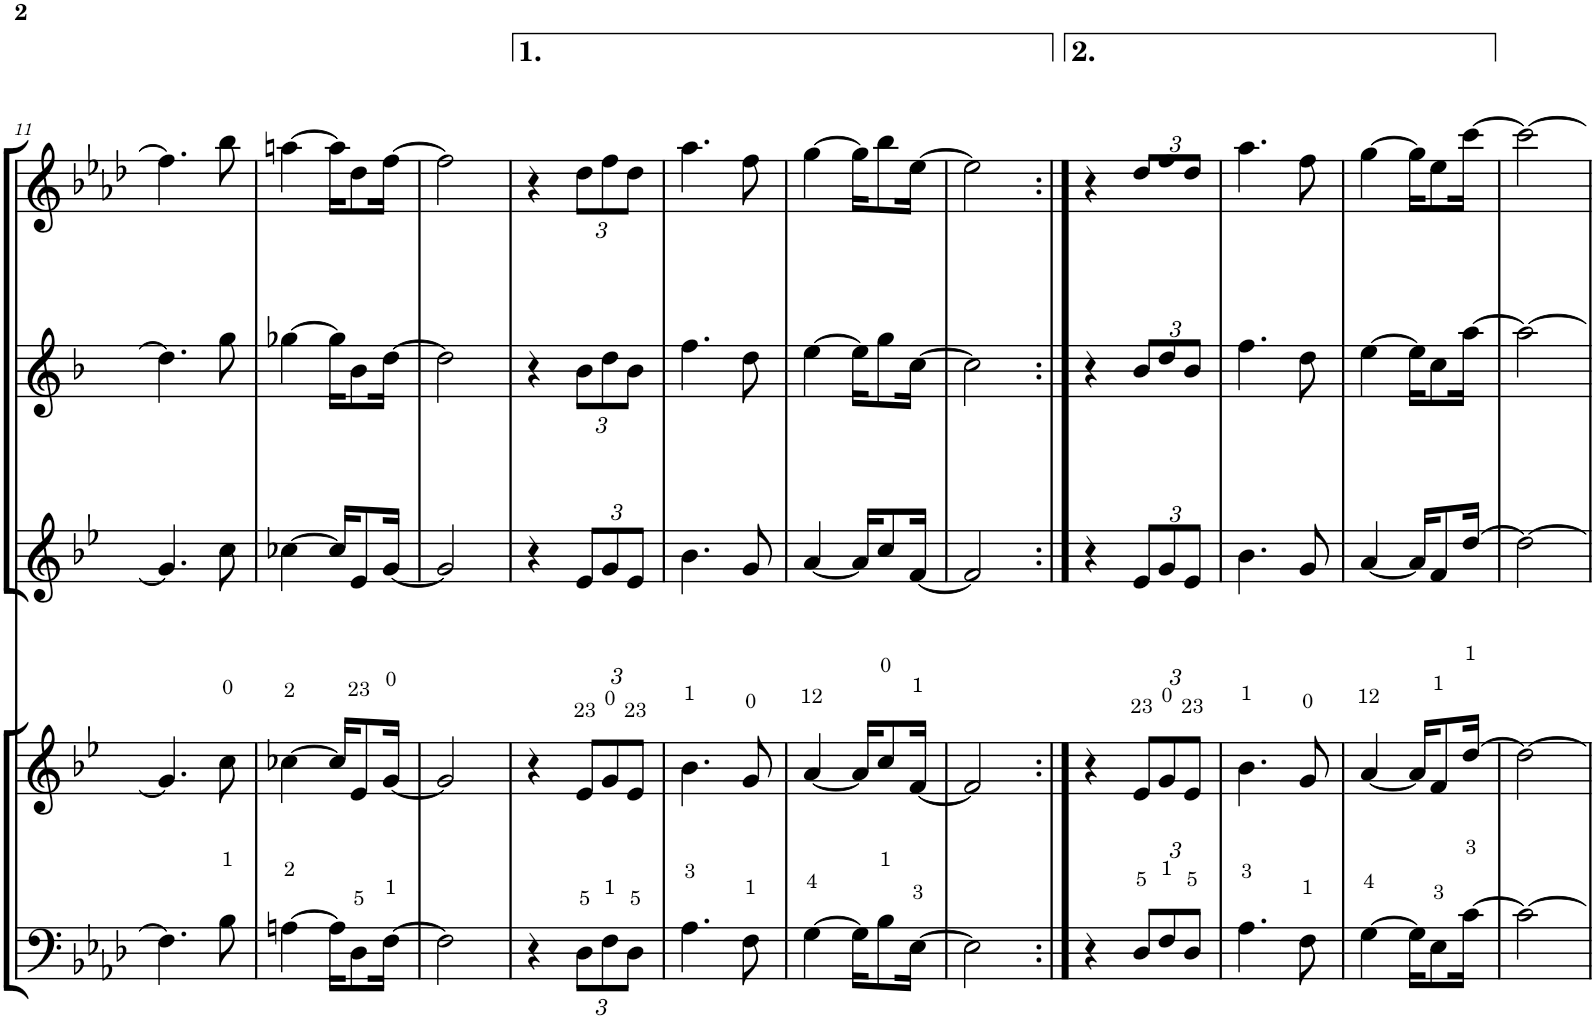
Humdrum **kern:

**kern	**kern	**kern	**kern	**kern
*part5	*part4	*part3	*part2	*part1
*staff5	*staff4	*staff3	*staff2	*staff1
*I"Trombone	*I"Trompete em Bb	*I"Saxofone Tenor	*I"Saxofone Alto	*I"Flauta Transversal
*I'Trb	*I'Tpt	*	*	*I'Fl
!!LO:PB:g=z
*clefF4	*clefG2	*clefG2	*clefG2	*clefG2
*	*Trd1c2	*Trd8c14	*Trd5c9	*
*k[b-e-a-d-]	*k[b-e-]	*k[b-e-]	*k[b-]	*k[b-e-a-d-]
*M2/4	*M2/4	*M2/4	*M2/4	*M2/4
=11	=11	=11	=11	=11
4.F\]	4.g/]	4.g/]	4.dd\]	4.ff\]
8B-\	8cc\	8cc\	8gg\	8bb-\
=12	=12	=12	=12	=12
[4An\	[4cc-X\	[4cc-X\	[4gg-X\	[4aan\
16A\KL]	16cc-/KL]	16cc-/KL]	16gg-\KL]	16aa\KL]
8D-\	8e-/	8e-/	8b-\	8dd-\
[16F\Jk	[16g/Jk	[16g/Jk	[16dd\Jk	[16ff\Jk
=13	=13	=13	=13	=13
2F\]	2g/]	2g/]	2dd\]	2ff\]
=14	=14	=14	=14	=14
4r	4r	4r	4r	4r
*Xbrackettup	*Xbrackettup	*Xbrackettup	*Xbrackettup	*Xbrackettup
12D-\L	12e-/L	12e-/L	12b-\L	12dd-\L
12F\	12g/	12g/	12dd\	12ff\
12D-\J	12e-/J	12e-/J	12b-\J	12dd-\J
=15	=15	=15	=15	=15
4.A-\	4.b-\	4.b-\	4.ff\	4.aa-\
8F\	8g/	8g/	8dd\	8ff\
=16	=16	=16	=16	=16
[4G\	[4a/	[4a/	[4ee\	[4gg\
16G\KL]	16a/KL]	16a/KL]	16ee\KL]	16gg\KL]
8B-\	8cc/	8cc/	8gg\	8bb-\
[16E-\Jk	[16f/Jk	[16f/Jk	[16cc\Jk	[16ee-\Jk
=17	=17	=17	=17	=17
2E-\]	2f/]	2f/]	2cc\]	2ee-\]
=18:|!	=18:|!	=18:|!	=18:|!	=18:|!
4r	4r	4r	4r	4r
12D-/L	12e-/L	12e-/L	12b-/L	12dd-/L
12F/	12g/	12g/	12dd/	12ff/
12D-/J	12e-/J	12e-/J	12b-/J	12dd-/J
=19	=19	=19	=19	=19
4.A-\	4.b-\	4.b-\	4.ff\	4.aa-\
8F\	8g/	8g/	8dd\	8ff\
=20	=20	=20	=20	=20
[4G\	[4a/	[4a/	[4ee\	[4gg\
16G\KL]	16a/KL]	16a/KL]	16ee\KL]	16gg\KL]
8E-\	8f/	8f/	8cc\	8ee-\
[16c\Jk	[16dd/Jk	[16dd/Jk	[16aa\Jk	[16ccc\Jk
=21	=21	=21	=21	=21
2c\_	2dd\_	2dd\_	2aa\_	2ccc\_
=	=	=	=	=
*-	*-	*-	*-	*-
